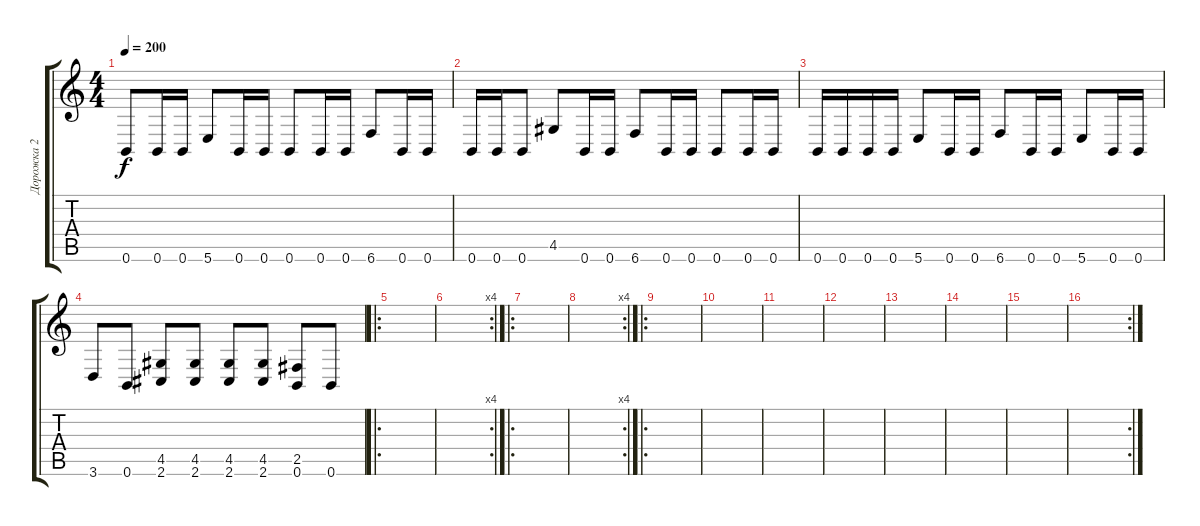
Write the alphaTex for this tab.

\track ("Дорожка 2" "Дорожка 2") {instrument distortionguitar}
\staff {score tabs}
\tuning (B3 Gb3 D3 A2 E2 B1) {hide}
\ts (4 4)
\tempo 200
\clef g2
\ks c
0.6.8{dy f} 0.6.16 0.6.16 5.6.8 0.6.16 0.6.16 0.6.8 0.6.16 0.6.16 6.6.8 0.6.16 0.6.16 |
0.6.16 0.6.16 0.6.8 4.5.8 0.6.16 0.6.16 6.6.8 0.6.16 0.6.16 0.6.8 0.6.16 0.6.16 |
0.6.16 0.6.16 0.6.16 0.6.16 5.6.8 0.6.16 0.6.16 6.6.8 0.6.16 0.6.16 5.6.8 0.6.16 0.6.16 |
3.6.8 0.6.8 (4.5 2.6).8 (4.5 2.6).8 (4.5 2.6).8 (4.5 2.6).8 (2.5 0.6).8 0.6.8 |
\ro
|
\rc 4
|
\ro
|
\rc 4
|
\ro
|
|
|
|
|
|
|
\rc 2
